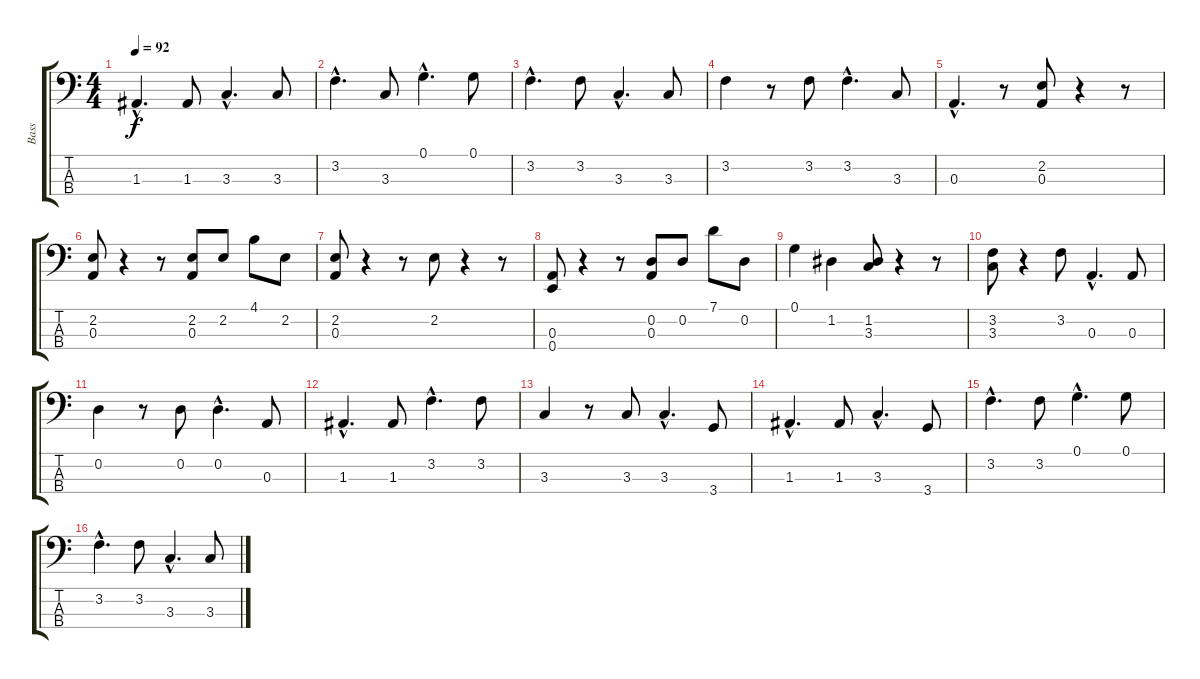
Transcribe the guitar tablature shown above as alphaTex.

\track ("Bass" "Bass") {instrument electricbassfinger}
\staff {score tabs}
\tuning (G2 D2 A1 E1) {hide}
\ts (4 4)
\tempo 92
\clef f4
\ks c
1.3{hac}.4{d dy f} 1.3.8 3.3{hac}.4{d} 3.3.8 |
3.2{hac}.4{d} 3.3.8 0.1{hac}.4{d} 0.1.8 |
3.2{hac}.4{d} 3.2.8 3.3{hac}.4{d} 3.3.8 |
3.2.4 r.8 3.2.8 3.2{hac}.4{d} 3.3.8 |
0.3{hac}.4{d} r.8 (2.2 0.3).8 r.4 r.8 |
(2.2 0.3).8 r.4 r.8 (2.2 0.3).8 2.2.8 4.1.8 2.2.8 |
(2.2 0.3).8 r.4 r.8 2.2.8 r.4 r.8 |
(0.3 0.4).8 r.4 r.8 (0.2 0.3).8 0.2.8 7.1.8 0.2.8 |
0.1.4 1.2.4 (1.2 3.3).8 r.4 r.8 |
(3.2 3.3).8 r.4 3.2.8 0.3{hac}.4{d} 0.3.8 |
0.2.4 r.8 0.2.8 0.2{hac}.4{d} 0.3.8 |
1.3{hac}.4{d} 1.3.8 3.2{hac}.4{d} 3.2.8 |
3.3.4 r.8 3.3.8 3.3{hac}.4{d} 3.4.8 |
1.3{hac}.4{d} 1.3.8 3.3{hac}.4{d} 3.4.8 |
3.2{hac}.4{d} 3.2.8 0.1{hac}.4{d} 0.1.8 |
3.2{hac}.4{d} 3.2.8 3.3{hac}.4{d} 3.3.8
